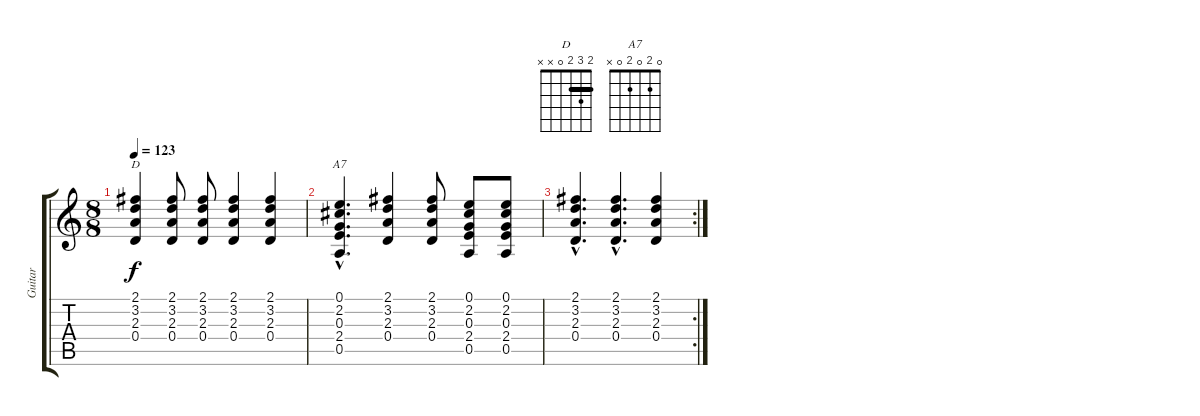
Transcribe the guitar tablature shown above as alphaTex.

\track ("Guitar" "Guitar") {instrument acousticguitarnylon}
\staff {score tabs}
\tuning (E4 B3 G3 D3 A2 E2) {hide}
\chord ("D" 2 3 2 0 x x) {barre 2}
\chord ("A7" 0 2 0 2 0 x)
\ts (8 8)
\tempo 123
\clef g2
\ks c
(2.1 3.2 2.3 0.4).4{ch "D" dy f} (2.1 3.2 2.3 0.4).8 (2.1 3.2 2.3 0.4).8 (2.1 3.2 2.3 0.4).4 (2.1 3.2 2.3 0.4).4 |
(0.1{hac} 2.2{hac} 0.3{hac} 2.4{hac} 0.5{hac}).4{d ch "A7"} (2.1 3.2 2.3 0.4).4 (2.1 3.2 2.3 0.4).8 (0.1 2.2 0.3 2.4 0.5).8 (0.1 2.2 0.3 2.4 0.5).8 |
\rc 2
(2.1{hac} 3.2{hac} 2.3{hac} 0.4{hac}).4{d} (2.1{hac} 3.2{hac} 2.3{hac} 0.4{hac}).4{d} (2.1 3.2 2.3 0.4).4
